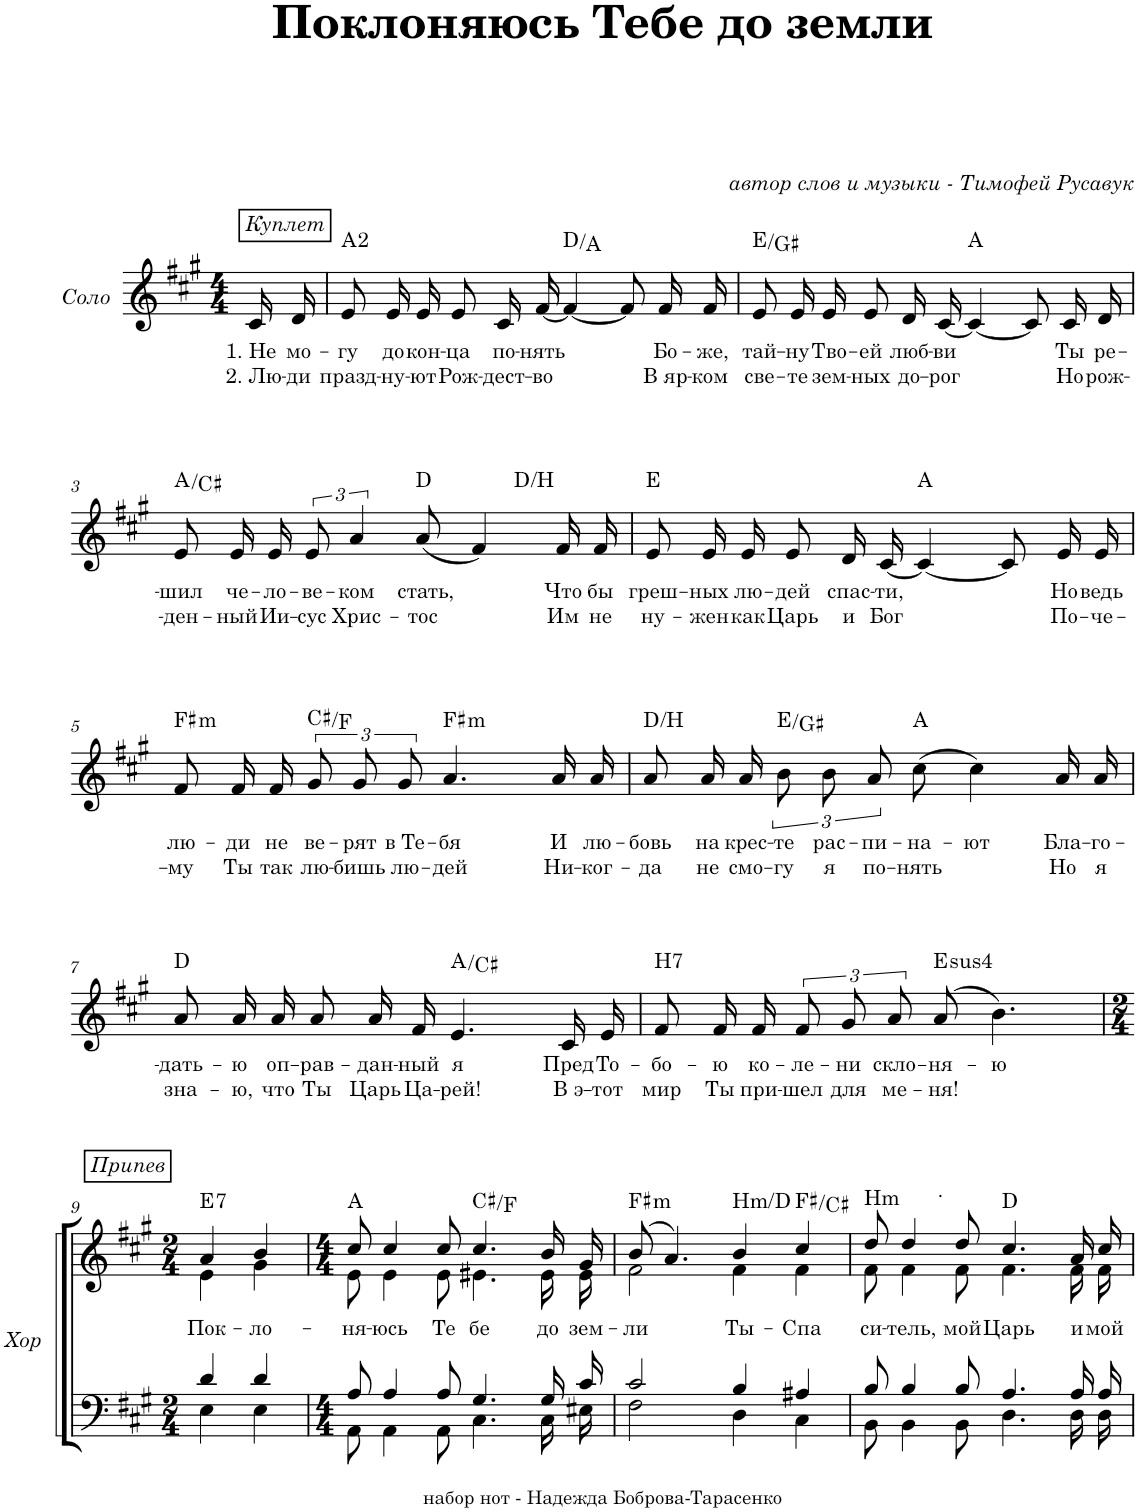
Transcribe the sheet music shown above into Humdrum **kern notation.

**kern	**kern	**text	**text	**text	**text	**text	**text	**harte
*part1	*part1	*part1	*part1	*part1	*part1	*part1	*part1	*part1
*staff2	*staff1	*staff1	*staff1	*staff1	*staff1	*staff1	*staff1	*
*I"Голос	*	*	*	*	*	*	*	*
*stria5	*	*	*	*	*	*	*	*
*clefG2	*clefG2	*	*	*	*	*	*	*
*k[f#c#g#]	*k[f#c#g#]	*	*	*	*	*	*	*
*M4/4	*M4/4	*	*	*	*	*	*	*
!!LO:REH:place=s1:a:i:cj:t=Куплет
=	=	=	=	=	=	=	=	=
!	!LO:TX:b:i:t=Соло	!	!	!	!	!	!	!
!	!	!LO:LY:b	!LO:LY:b	!	!	!	!	!
8r	16c#/LL	1. Не	2. Лю-	.	.	.	.	.
!	!	!LO:LY:b	!LO:LY:b	!	!	!	!	!
.	16d/JJ	мо-	-ди	.	.	.	.	.
=1	=1	=1	=1	=1	=1	=1	=1	=1
!	!	!LO:LY:b	!LO:LY:b	!	!	!	!	!
1r	8e/L	-гу	празд-	.	.	.	.	A:maj(2)
!	!	!LO:LY:b	!LO:LY:b	!	!	!	!	!
.	16e/L	до	-ну-	.	.	.	.	.
!	!	!LO:LY:b	!LO:LY:b	!	!	!	!	!
.	16e/JJ	кон-	-ют	.	.	.	.	.
!	!	!LO:LY:b	!LO:LY:b	!	!	!	!	!
.	8e/L	-ца	Рож-	.	.	.	.	.
!	!	!LO:LY:b	!LO:LY:b	!	!	!	!	!
.	16c#/L	по-	-дест-	.	.	.	.	.
!	!	!LO:LY:b	!LO:LY:b	!	!	!	!	!
.	[16f#/JJ	-нять	-во	.	.	.	.	.
.	4f#/_	.	.	.	.	.	.	D:maj/5
.	8f#/L]	.	.	.	.	.	.	.
!	!	!LO:LY:b	!LO:LY:b	!	!	!	!	!
.	16f#/L	Бо-	В яр-	.	.	.	.	.
!	!	!LO:LY:b	!LO:LY:b	!	!	!	!	!
.	16f#/JJ	-же,	-ком	.	.	.	.	.
=2	=2	=2	=2	=2	=2	=2	=2	=2
!	!	!LO:LY:b	!LO:LY:b	!	!	!	!	!
1r	8e/L	тай-	све-	.	.	.	.	E:maj/3
!	!	!LO:LY:b	!LO:LY:b	!	!	!	!	!
.	16e/L	-ну	-те	.	.	.	.	.
!	!	!LO:LY:b	!LO:LY:b	!	!	!	!	!
.	16e/JJ	Тво-	зем-	.	.	.	.	.
!	!	!LO:LY:b	!LO:LY:b	!	!	!	!	!
.	8e/L	-ей	-ных	.	.	.	.	.
!	!	!LO:LY:b	!LO:LY:b	!	!	!	!	!
.	16d/L	люб-	до-	.	.	.	.	.
!	!	!LO:LY:b	!LO:LY:b	!	!	!	!	!
.	[16c#/JJ	-ви	-рог	.	.	.	.	.
.	4c#/_	.	.	.	.	.	.	A:maj
.	8c#/L]	.	.	.	.	.	.	.
!	!	!LO:LY:b	!LO:LY:b	!	!	!	!	!
.	16c#/L	Ты	Но	.	.	.	.	.
!	!	!LO:LY:b	!LO:LY:b	!	!	!	!	!
.	16d/JJ	ре-	рож-	.	.	.	.	.
!!LO:LB:g=z
=3	=3	=3	=3	=3	=3	=3	=3	=3
!	!	!LO:LY:b	!LO:LY:b	!	!	!	!	!
*	*^	*	*	*	*	*	*	*
1r	8e/L	2.ryy	-шил	-ден-	.	.	.	.	A:maj/3
!	!	!	!LO:LY:b	!LO:LY:b	!	!	!	!	!
.	16e/L	.	че-	-ный	.	.	.	.	.
!	!	!	!LO:LY:b	!LO:LY:b	!	!	!	!	!
.	16e/JJ	.	-ло-	Ии-	.	.	.	.	.
!	!	!	!LO:LY:b	!LO:LY:b	!	!	!	!	!
.	12e/	.	-ве-	-сус	.	.	.	.	.
!	!	!	!LO:LY:b	!LO:LY:b	!	!	!	!	!
.	6a/	.	-ком	Хрис-	.	.	.	.	.
!	!	!	!LO:LY:b	!LO:LY:b	!	!	!	!	!
.	(8a/	.	стать,	-тос	.	.	.	.	D:maj
.	4f#/)	.	.	.	.	.	.	.	.
.	.	4ryy	.	.	.	.	.	.	D:maj
!	!	!	!LO:LY:b	!LO:LY:b	!	!	!	!	!
.	16f#/LL	.	Что	Им	.	.	.	.	.
!	!	!	!LO:LY:b	!LO:LY:b	!	!	!	!	!
.	16f#/JJ	.	-бы	не	.	.	.	.	.
=4	=4	=4	=4	=4	=4	=4	=4	=4	=4
!	!	!	!LO:LY:b	!LO:LY:b	!	!	!	!	!
*	*v	*v	*	*	*	*	*	*	*
1r	8e/L	греш-	ну-	.	.	.	.	E:maj
!	!	!LO:LY:b	!LO:LY:b	!	!	!	!	!
.	16e/L	-ных	-жен	.	.	.	.	.
!	!	!LO:LY:b	!LO:LY:b	!	!	!	!	!
.	16e/JJ	лю-	как	.	.	.	.	.
!	!	!LO:LY:b	!LO:LY:b	!	!	!	!	!
.	8e/L	-дей	Царь	.	.	.	.	.
!	!	!LO:LY:b	!LO:LY:b	!	!	!	!	!
.	16d/L	спас-	и	.	.	.	.	.
!	!	!LO:LY:b	!LO:LY:b	!	!	!	!	!
.	[16c#/JJ	-ти,	Бог	.	.	.	.	.
.	4c#/_	.	.	.	.	.	.	A:maj
.	8c#/L]	.	.	.	.	.	.	.
!	!	!LO:LY:b	!LO:LY:b	!	!	!	!	!
.	16e/L	Но	По-	.	.	.	.	.
!	!	!LO:LY:b	!LO:LY:b	!	!	!	!	!
.	16e/JJ	ведь	-че-	.	.	.	.	.
!!LO:LB:g=z
=5	=5	=5	=5	=5	=5	=5	=5	=5
!	!	!LO:LY:b	!LO:LY:b	!	!	!	!	!LO:H:kt=m
1r	8f#/L	лю-	-му	.	.	.	.	F#:min
!	!	!LO:LY:b	!LO:LY:b	!	!	!	!	!
.	16f#/L	-ди	Ты	.	.	.	.	.
!	!	!LO:LY:b	!LO:LY:b	!	!	!	!	!
.	16f#/JJ	не	так	.	.	.	.	.
!	!	!LO:LY:b	!LO:LY:b	!	!	!	!	!
.	12g#/L	ве-	лю-	.	.	.	.	C#:maj/b4
!	!	!LO:LY:b	!LO:LY:b	!	!	!	!	!
.	12g#/	-рят	-бишь	.	.	.	.	.
!	!	!LO:LY:b	!LO:LY:b	!	!	!	!	!
.	12g#/J	в Те-	лю-	.	.	.	.	.
!	!	!LO:LY:b	!LO:LY:b	!	!	!	!	!LO:H:kt=m
.	4.a/	-бя	-дей	.	.	.	.	F#:min
!	!	!LO:LY:b	!LO:LY:b	!	!	!	!	!
.	16a/LL	И	Ни-	.	.	.	.	.
!	!	!LO:LY:b	!LO:LY:b	!	!	!	!	!
.	16a/JJ	лю-	-ког-	.	.	.	.	.
=6	=6	=6	=6	=6	=6	=6	=6	=6
!	!	!LO:LY:b	!LO:LY:b	!	!	!	!	!
1r	8a/L	-бовь	-да	.	.	.	.	D:maj
!	!	!LO:LY:b	!LO:LY:b	!	!	!	!	!
.	16a/L	на	не	.	.	.	.	.
!	!	!LO:LY:b	!LO:LY:b	!	!	!	!	!
.	16a/JJ	крес-	смо-	.	.	.	.	.
!	!	!LO:LY:b	!LO:LY:b	!	!	!	!	!
.	12b/L	-те	-гу	.	.	.	.	E:maj/3
!	!	!LO:LY:b	!LO:LY:b	!	!	!	!	!
.	12b/	рас-	я	.	.	.	.	.
!	!	!LO:LY:b	!LO:LY:b	!	!	!	!	!
.	12a/J	-пи-	по-	.	.	.	.	.
!	!	!LO:LY:b	!LO:LY:b	!	!	!	!	!
.	(8cc#\	-на-	-нять	.	.	.	.	A:maj
!	!	!LO:LY:b	!	!	!	!	!	!
.	4cc#\)	-ют	.	.	.	.	.	.
!	!	!LO:LY:b	!LO:LY:b	!	!	!	!	!
.	16a/LL	Бла-	Но	.	.	.	.	.
!	!	!LO:LY:b	!LO:LY:b	!	!	!	!	!
.	16a/JJ	-го-	я	.	.	.	.	.
!!LO:LB:g=z
=7	=7	=7	=7	=7	=7	=7	=7	=7
!	!	!LO:LY:b	!LO:LY:b	!	!	!	!	!
1r	8a/L	-дать-	зна-	.	.	.	.	D:maj
!	!	!LO:LY:b	!LO:LY:b	!	!	!	!	!
.	16a/L	-ю	-ю,	.	.	.	.	.
!	!	!LO:LY:b	!LO:LY:b	!	!	!	!	!
.	16a/JJ	оп-	что	.	.	.	.	.
!	!	!LO:LY:b	!LO:LY:b	!	!	!	!	!
.	8a/L	-рав-	Ты	.	.	.	.	.
!	!	!LO:LY:b	!LO:LY:b	!	!	!	!	!
.	16a/L	-дан-	Царь	.	.	.	.	.
!	!	!LO:LY:b	!LO:LY:b	!	!	!	!	!
.	16f#/JJ	-ный	Ца-	.	.	.	.	.
!	!	!LO:LY:b	!LO:LY:b	!	!	!	!	!
.	4.e/	я	-рей!	.	.	.	.	A:maj/3
!	!	!LO:LY:b	!LO:LY:b	!	!	!	!	!
.	16c#/LL	Пред	В э-	.	.	.	.	.
!	!	!LO:LY:b	!LO:LY:b	!	!	!	!	!
.	16e/JJ	То-	-тот	.	.	.	.	.
=8	=8	=8	=8	=8	=8	=8	=8	=8
!	!	!LO:LY:b	!LO:LY:b	!	!	!	!	!LO:H:kt=H7
1r	8f#/L	-бо-	мир	.	.	.	.	N
!	!	!LO:LY:b	!LO:LY:b	!	!	!	!	!
.	16f#/L	-ю	Ты	.	.	.	.	.
!	!	!LO:LY:b	!LO:LY:b	!	!	!	!	!
.	16f#/JJ	ко-	при-	.	.	.	.	.
!	!	!LO:LY:b	!LO:LY:b	!	!	!	!	!
.	12f#/L	-ле-	-шел	.	.	.	.	.
!	!	!LO:LY:b	!LO:LY:b	!	!	!	!	!
.	12g#/	-ни	для	.	.	.	.	.
!	!	!LO:LY:b	!LO:LY:b	!	!	!	!	!
.	12a/J	скло-	ме-	.	.	.	.	.
!	!	!LO:LY:b	!LO:LY:b	!	!	!	!LO:LY:b	!LO:H:kt=4
.	(8a/	-ня-	-ня!	.	.	.	.	E:sus4
!	!	!LO:LY:b	!	!	!	!	!	!
.	4.b\)	-ю	.	.	.	.	.	.
!!LO:LB:g=z
!!LO:REH:place=s1:a:i:cj:t=Припев
=9	=9	=9	=9	=9	=9	=9	=9	=9
*clefF4	*	*	*	*	*	*	*	*
*M2/4	*M2/4	*	*	*	*	*	*	*
*^	*	*	*	*	*	*	*	*
!	!	!LO:TX:b:i:t=Хор	!	!	!	!	!	!	!
!	!	!	!LO:LY:b	!	!	!	!	!	!LO:H:kt=7
*	*	*^	*	*	*	*	*	*	*
4d/	4E\	4a/	4e\	Пок-	.	.	.	.	.	E:7
!	!	!	!	!LO:LY:b	!	!	!	!	!	!
4d/	4E\	4b/	4g#\	-ло-	.	.	.	.	.	.
=10	=10	=10	=10	=10	=10	=10	=10	=10	=10	=10
*M4/4	*	*M4/4	*	*	*	*	*	*	*	*
!	!	!	!	!LO:LY:b	!	!	!	!	!	!
8A/	8AA\	8cc#/	8e\	-ня-	.	.	.	.	.	A:maj
!	!	!	!	!LO:LY:b	!	!	!	!	!	!
4A/	4AA\	4cc#/	4e\	-юсь	.	.	.	.	.	.
!	!	!	!	!LO:LY:b	!	!	!	!	!	!
8A/	8AA\	8cc#/	8e\	Те	.	.	.	.	.	.
!	!	!	!	!LO:LY:b	!	!	!	!	!	!
4.G#/	4.C#\	4.cc#/	4.e#X\	-бе	.	.	.	.	.	C#:maj/b4
!	!	!	!	!LO:LY:b	!	!	!	!	!	!
16G#/LL	16C#\LL	16b/LL	16e#\LL	до	.	.	.	.	.	.
!	!	!	!	!LO:LY:b	!	!	!	!	!	!
16c#/JJ	16E#X\JJ	16g#/JJ	16e#\JJ	зем-	.	.	.	.	.	.
=11	=11	=11	=11	=11	=11	=11	=11	=11	=11	=11
!	!	!	!	!LO:LY:b	!	!	!	!	!	!LO:H:kt=m
2c#/	2F#\	(8b/	2f#\	-ли	.	.	.	.	.	F#:min
.	.	4.a/)	.	.	.	.	.	.	.	.
!	!	!	!	!LO:LY:b	!	!	!	!	!	!LO:H:kt=Hm/D
4B/	4D\	4b/	4f#\	Ты-	.	.	.	.	.	N
!	!	!	!	!LO:LY:b	!	!	!	!	!	!
4A#X/	4C#\	4cc#/	4f#\	-Спа	.	.	.	.	.	F#:maj/5
=12	=12	=12	=12	=12	=12	=12	=12	=12	=12	=12
!	!	!	!	!LO:LY:b	!	!	!	!	!	!LO:H:kt=Hm
8B/	8BB\	8dd/	8f#\	си-	.	.	.	.	.	N
!	!	!	!	!LO:LY:b	!	!	!	!	!	!
4B/	4BB\	4dd/	4f#\	-тель,	.	.	.	.	.	.
!	!	!	!	!LO:LY:b	!	!	!	!	!	!
8B/	8BB\	8dd/	8f#\	мой	.	.	.	.	.	.
!	!	!	!	!LO:LY:b	!	!	!	!	!	!
4.A/	4.D\	4.cc#/	4.f#\	Царь	.	.	.	.	.	D:maj
!	!	!	!	!LO:LY:b	!	!	!	!	!	!
16A/LL	16D\LL	16a/LL	16f#\LL	и	.	.	.	.	.	.
!	!	!	!	!LO:LY:b	!	!	!	!	!	!
16A/JJ	16D\JJ	16cc#/JJ	16f#\JJ	мой	.	.	.	.	.	.
*v	*v	*	*	*	*	*	*	*	*	*
*	*v	*v	*	*	*	*	*	*	*
=	=	=	=	=	=	=	=	=
*-	*-	*-	*-	*-	*-	*-	*-	*-
